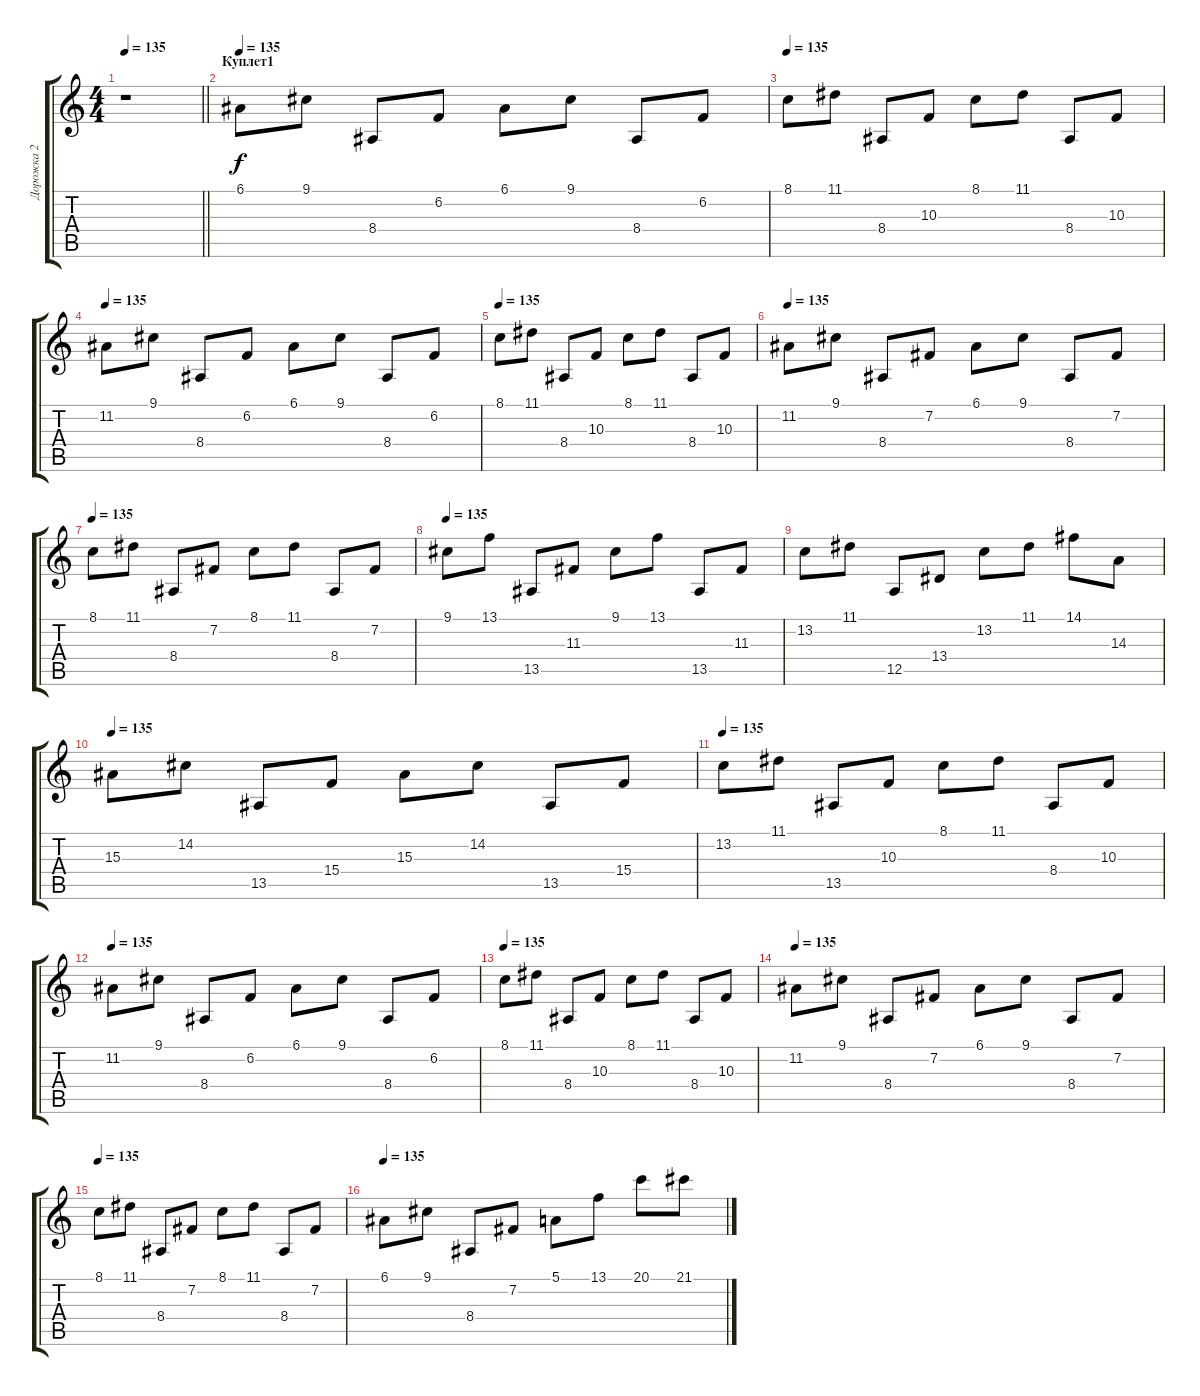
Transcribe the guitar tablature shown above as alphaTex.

\track ("Дорожка 2" "Дорожка 2") {instrument harpsichord}
\staff {score tabs}
\tuning (E4 B3 G3 D3 A2 E2) {hide}
\ts (4 4)
\tempo 135
\clef g2
\barLineRight lightlight
\ks c
r.1{dy f} |
\section ("" "Куплет1")
\tempo 135
6.1.8{instrument brightacousticpiano} 9.1.8 8.4.8 6.2.8 6.1.8 9.1.8 8.4.8 6.2.8 |
\tempo 135
8.1.8 11.1.8 8.4.8 10.3.8 8.1.8 11.1.8 8.4.8 10.3.8 |
\tempo 135
11.2.8{instrument brightacousticpiano} 9.1.8 8.4.8 6.2.8 6.1.8 9.1.8 8.4.8 6.2.8 |
\tempo 135
8.1.8 11.1.8 8.4.8 10.3.8 8.1.8 11.1.8 8.4.8 10.3.8 |
\tempo 135
11.2.8 9.1.8 8.4.8 7.2.8 6.1.8 9.1.8 8.4.8 7.2.8 |
\tempo 135
8.1.8 11.1.8 8.4.8 7.2.8 8.1.8 11.1.8 8.4.8 7.2.8 |
\tempo 135
9.1.8 13.1.8 13.5.8 11.3.8 9.1.8 13.1.8 13.5.8 11.3.8 |
13.2.8 11.1.8 12.5.8 13.4.8 13.2.8 11.1.8 14.1.8 14.3.8 |
\tempo 135
15.3.8{instrument brightacousticpiano} 14.2.8 13.5.8 15.4.8 15.3.8 14.2.8 13.5.8 15.4.8 |
\tempo 135
13.2.8 11.1.8 13.5.8 10.3.8 8.1.8 11.1.8 8.4.8 10.3.8 |
\tempo 135
11.2.8{instrument brightacousticpiano} 9.1.8 8.4.8 6.2.8 6.1.8 9.1.8 8.4.8 6.2.8 |
\tempo 135
8.1.8 11.1.8 8.4.8 10.3.8 8.1.8 11.1.8 8.4.8 10.3.8 |
\tempo 135
11.2.8 9.1.8 8.4.8 7.2.8 6.1.8 9.1.8 8.4.8 7.2.8 |
\tempo 135
8.1.8 11.1.8 8.4.8 7.2.8 8.1.8 11.1.8 8.4.8 7.2.8 |
\tempo 135
6.1.8 9.1.8 8.4.8 7.2.8 5.1.8 13.1.8 20.1.8 21.1.8
